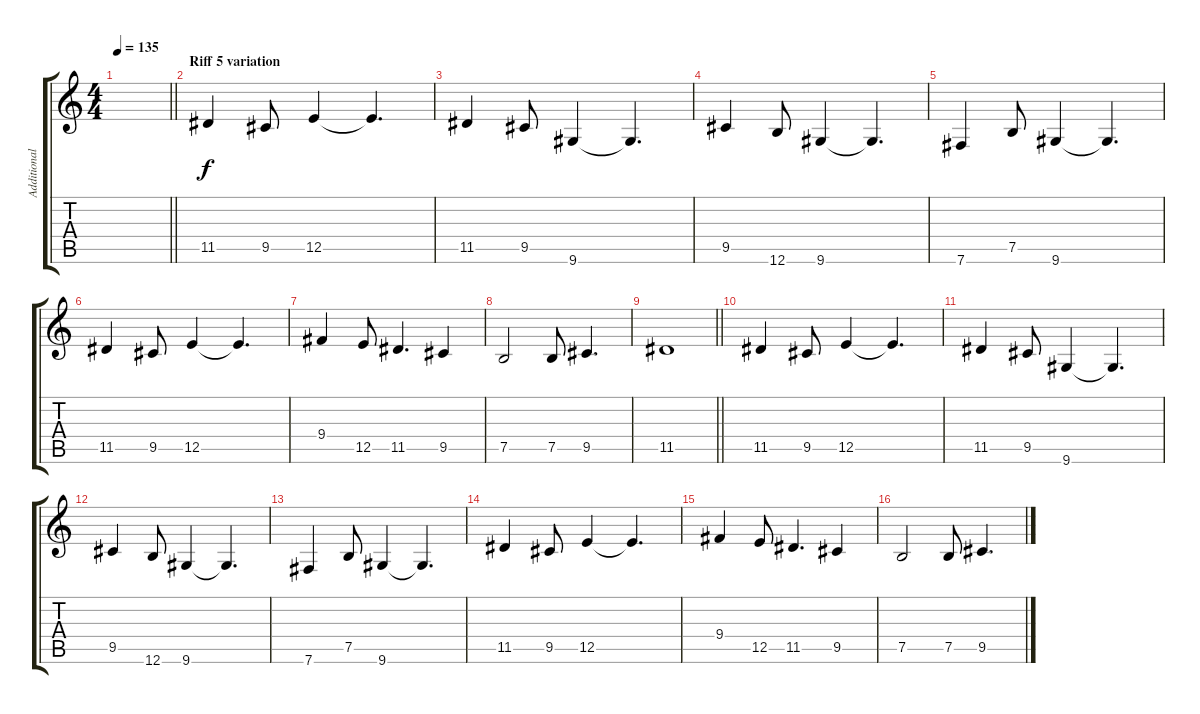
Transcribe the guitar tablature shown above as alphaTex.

\track ("Additional Guitar" "Additional") {instrument distortionguitar}
\staff {score tabs}
\tuning (B3 Gb3 D3 A2 E2 B1) {hide}
\ts (4 4)
\tempo 135
\clef g2
\barLineRight lightlight
\ks c
|
\section ("" "Riff 5 variation")
11.5.4{volume 14 balance 13} 9.5.8 12.5.4 12.5{t}.4{d} |
11.5.4 9.5.8 9.6.4 9.6{t}.4{d} |
9.5.4 12.6.8 9.6.4 9.6{t}.4{d} |
7.6.4 7.5.8 9.6.4 9.6{t}.4{d} |
11.5.4 9.5.8 12.5.4 12.5{t}.4{d} |
9.4.4 12.5.8 11.5.4{d} 9.5.4 |
7.5.2 7.5.8 9.5.4{d} |
\barLineRight lightlight
11.5.1 |
\section ("" "")
11.5.4 9.5.8 12.5.4 12.5{t}.4{d} |
11.5.4 9.5.8 9.6.4 9.6{t}.4{d} |
9.5.4 12.6.8 9.6.4 9.6{t}.4{d} |
7.6.4 7.5.8 9.6.4 9.6{t}.4{d} |
11.5.4 9.5.8 12.5.4 12.5{t}.4{d} |
9.4.4 12.5.8 11.5.4{d} 9.5.4 |
7.5.2 7.5.8 9.5.4{d}
